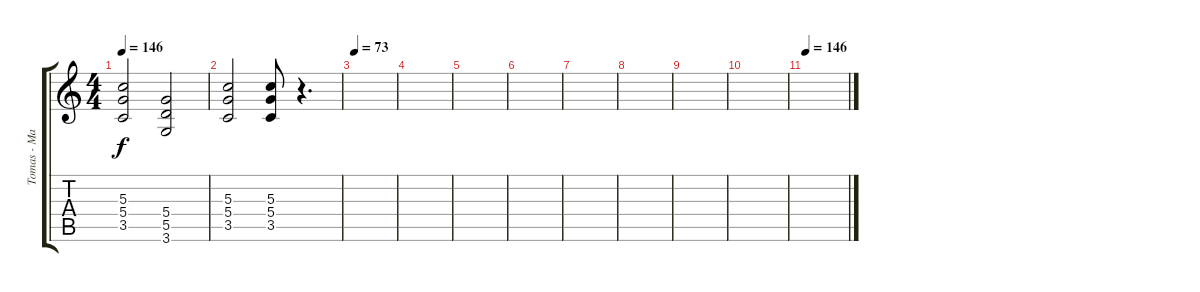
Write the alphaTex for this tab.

\track ("Tomas - Main Guitar" "Tomas - Ma") {instrument overdrivenguitar}
\staff {score tabs}
\tuning (E4 B3 G3 D3 A2 E2) {hide}
\ts (4 4)
\tempo 146
\clef g2
\ks c
(5.3 5.4 3.5).2{dy f} (5.4 5.5 3.6).2 |
(5.3 5.4 3.5).2 (5.3 5.4 3.5).8 r.4{d} |
\tempo 73
|
|
|
|
|
|
|
|
\tempo 146
